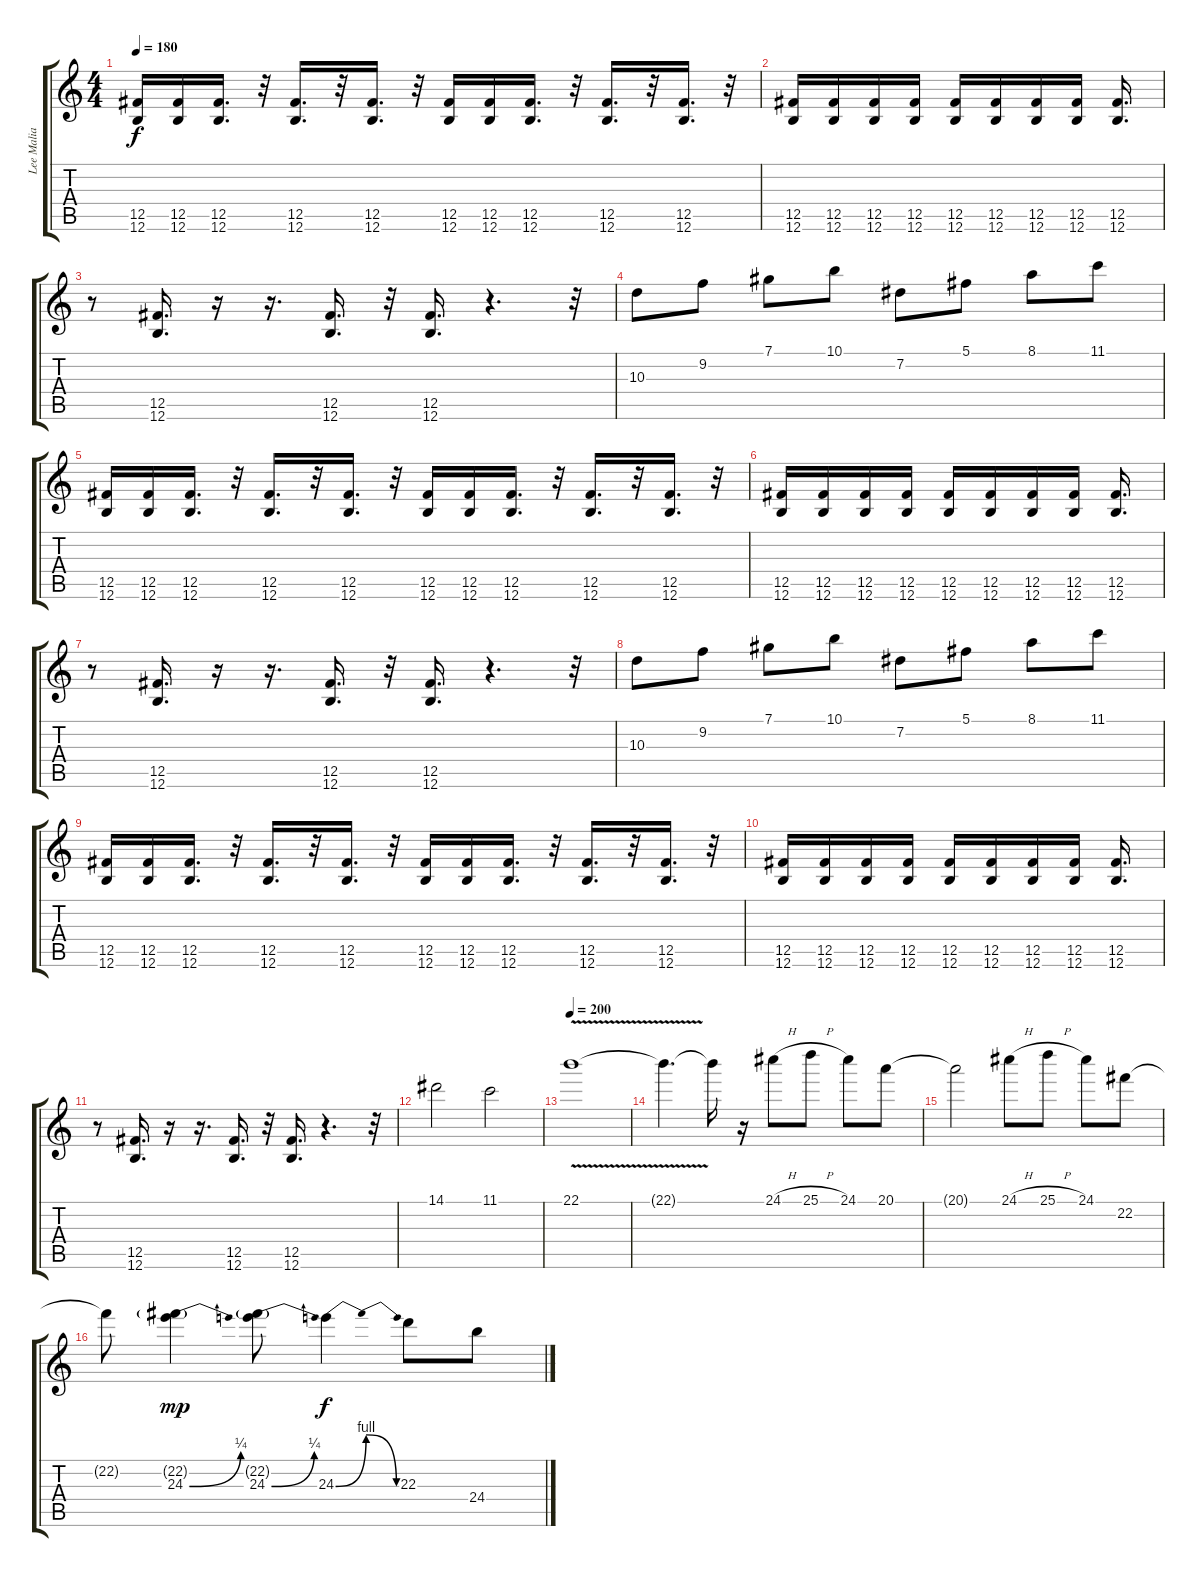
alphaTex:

\track ("Lee Malia" "Lee Malia") {instrument distortionguitar}
\staff {score tabs}
\tuning (Db4 Ab3 E3 B2 Gb2 B1) {hide}
\ts (4 4)
\tempo 180
\clef g2
\ks c
(12.5 12.6).16{dy f} (12.5 12.6).16 (12.5 12.6).16{d} r.32 (12.5 12.6).16{d} r.32 (12.5 12.6).16{d} r.32 (12.5 12.6).16 (12.5 12.6).16 (12.5 12.6).16{d} r.32 (12.5 12.6).16{d} r.32 (12.5 12.6).16{d} r.32 |
(12.5 12.6).16 (12.5 12.6).16 (12.5 12.6).16 (12.5 12.6).16 (12.5 12.6).16 (12.5 12.6).16 (12.5 12.6).16 (12.5 12.6).16 (12.5 12.6).16{d} |
r.8 (12.5 12.6).16{d} r.16 r.16{d} (12.5 12.6).16{d} r.32 (12.5 12.6).16{d} r.4{d} r.32 |
10.3.8 9.2.8 7.1.8 10.1.8 7.2.8 5.1.8 8.1.8 11.1.8 |
(12.5 12.6).16 (12.5 12.6).16 (12.5 12.6).16{d} r.32 (12.5 12.6).16{d} r.32 (12.5 12.6).16{d} r.32 (12.5 12.6).16 (12.5 12.6).16 (12.5 12.6).16{d} r.32 (12.5 12.6).16{d} r.32 (12.5 12.6).16{d} r.32 |
(12.5 12.6).16 (12.5 12.6).16 (12.5 12.6).16 (12.5 12.6).16 (12.5 12.6).16 (12.5 12.6).16 (12.5 12.6).16 (12.5 12.6).16 (12.5 12.6).16{d} |
r.8 (12.5 12.6).16{d} r.16 r.16{d} (12.5 12.6).16{d} r.32 (12.5 12.6).16{d} r.4{d} r.32 |
10.3.8 9.2.8 7.1.8 10.1.8 7.2.8 5.1.8 8.1.8 11.1.8 |
(12.5 12.6).16 (12.5 12.6).16 (12.5 12.6).16{d} r.32 (12.5 12.6).16{d} r.32 (12.5 12.6).16{d} r.32 (12.5 12.6).16 (12.5 12.6).16 (12.5 12.6).16{d} r.32 (12.5 12.6).16{d} r.32 (12.5 12.6).16{d} r.32 |
(12.5 12.6).16 (12.5 12.6).16 (12.5 12.6).16 (12.5 12.6).16 (12.5 12.6).16 (12.5 12.6).16 (12.5 12.6).16 (12.5 12.6).16 (12.5 12.6).16{d} |
r.8 (12.5 12.6).16{d} r.16 r.16{d} (12.5 12.6).16{d} r.32 (12.5 12.6).16{d} r.4{d} r.32 |
14.1.2 11.1.2 |
\tempo 200
22.1{v}.1 |
22.1{t}.4{d} 22.1{t}.16 r.16 24.1{h}.8 25.1{h}.8 24.1.8 20.1.8 |
20.1{t}.2 24.1{h}.8 25.1{h}.8 24.1.8 22.2.8 |
22.2{t}.8 (22.2{g} 24.3{be (bend 0 0 60 1)}).4{dy mp} (22.2{g} 24.3{be (bend 0 0 60 1)}).8 24.3{be (bendrelease 0 0 30 4 30 4 60 0)}.4{dy f} 22.3.8 24.4.8
